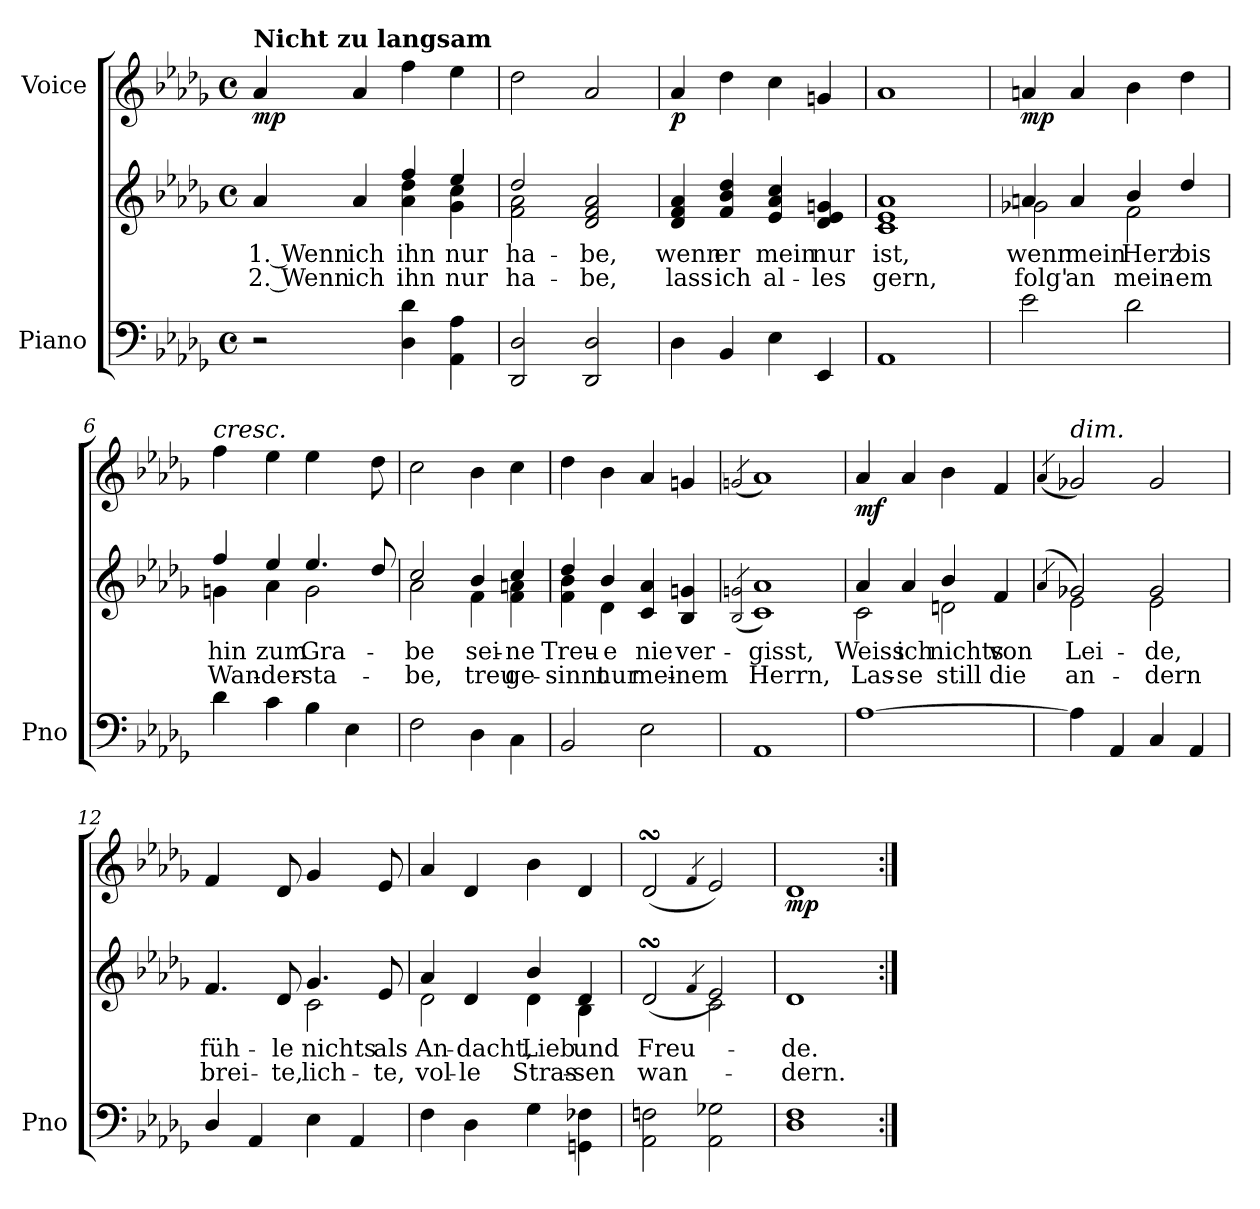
**kern	**kern	**text	**text	**kern	**dynam
*part2	*part2	*part2	*part2	*part1	*part1
*staff3	*staff2	*staff2	*staff2	*staff1	*staff1
*I"Piano	*	*	*	*I"Voice	*
*I'Pno	*	*	*	*	*
*	*	*	*	*stria5	*
*clefF4	*clefG2	*	*	*clefG2	*
*k[b-e-a-d-g-]	*k[b-e-a-d-g-]	*	*	*k[b-e-a-d-g-]	*
*M4/4	*M4/4	*	*	*M4/4	*
*met(c)	*met(c)	*	*	*met(c)	*
=1	=1	=1	=1	=1	=1
*	*^	*	*	*	*
!	!	!	!	!	!LO:TX:a:B:t=Nicht zu langsam	!
!	!	!	!	!	!	!LO:DY:b
2r	4a-/	2ryy	1. Wenn	2. Wenn	4a-	mp
.	4a-/	.	ich	ich	4a-	.
4D-\ 4d-\	4ff/	4a-\ 4dd-\	ihn	ihn	4ff	.
4AA-\ 4A-\	4ee-/	4g-\ 4cc\	nur	nur	4ee-	.
=2	=2	=2	=2	=2	=2	=2
2DD-/ 2D-/	2dd-/	2f\ 2a-\	ha-	ha-	2dd-	.
2DD-/ 2D-/	2d-/ 2f/ 2a-/	2ryy	-be,	-be,	2a-	.
=3	=3	=3	=3	=3	=3	=3
!	!	!	!	!	!	!LO:DY:b
*	*v	*v	*	*	*	*
4D-\	4d-/ 4f/ 4a-/	wenn	lass	4a-	p
4BB-/	4f/ 4b-/ 4dd-/	er	ich	4dd-	.
4E-\	4e-/ 4a-/ 4cc/	mein	al-	4cc	.
4EE-/	4d-/ 4e-/ 4gn/	nur	-les	4gn	.
=4	=4	=4	=4	=4	=4
1AA-	1c 1e- 1a-	ist,	gern,	1a-	.
=5	=5	=5	=5	=5	=5
*	*^	*	*	*	*
!	!	!	!	!	!	!LO:DY:b
2e-\	4an/	2g-X\	wenn	folg'	4an	mp
.	4a/	.	mein	an	4a	.
2d-\	4b-/	2f\	Herz	mein-	4b-	.
.	4dd-/	.	bis	-em	4dd-	.
=6	=6	=6	=6	=6	=6	=6
!	!	!	!	!	!LO:TX:i:t=cresc.	!
4d-\	4ff/	4gn\	hin	Wan-	4ff	.
4c\	4ee-/	4a-\	zum	-der-	4ee-	.
!	!	!	!	!	!LO:N:vis=4	!
4B-\	4.ee-/	2g\	Gra-	-sta-	4.ee-	.
4E-\	.	.	.	.	.	.
.	8dd-/	.	.	.	8dd-	.
=7	=7	=7	=7	=7	=7	=7
2F\	2cc/	2a-\	-be	-be,	2cc	.
4D-\	4b-/	4f\	sei-	treu	4b-	.
4C\	4cc/	4f\ 4an\	-ne	ge-	4cc	.
=8	=8	=8	=8	=8	=8	=8
2BB-/	4dd-/	4f\ 4b-\	Treu-	-sinnt	4dd-	.
.	4b-/	4d-\	-e	nur	4b-	.
2E-\	4c/ 4a-/	2ryy	nie	mei-	4a-	.
.	4B-/ 4gn/	.	ver-	-nem	4gn	.
*	*v	*v	*	*	*	*
=9	=9	=9	=9	=9	=9
!	!	!	!	!LO:N:head=open	!
.	(2qB-/ 2qgn/	.	.	(4qgn	.
1AA-	1c 1a-)	-gisst,	Herrn,	1a-)	.
=10	=10	=10	=10	=10	=10
*	*^	*	*	*	*
!	!	!	!	!	!	!LO:DY:b
[1A-	4a-/	2c\	Weiss	Las-	4a-	mf
.	4a-/	.	ich	-se	4a-	.
.	4b-/	2dn\	nichts	still	4b-	.
.	4f/	.	von	die	4f	.
=11	=11	=11	=11	=11	=11	=11
.	(4qa-/	.	.	.	(4qa-	.
!	!	!	!	!	!LO:TX:i:t=dim.	!
4A-\]	2g-X/)	2e-\	Lei-	an-	2g-X)	.
4AA-/	.	.	.	.	.	.
4C/	2g-/	2e-\	-de,	-dern	2g-	.
4AA-/	.	.	.	.	.	.
=12	=12	=12	=12	=12	=12	=12
!	!	!	!	!	!LO:N:vis=4	!
4D-/	4.f/	2ryy	füh-	brei-	4.f	.
4AA-/	.	.	.	.	.	.
.	8d-/	.	-le	-te,	8d-	.
!	!	!	!	!	!LO:N:vis=4	!
4E-\	4.g-/	2c\	nichts	lich-	4.g-	.
4AA-/	.	.	.	.	.	.
.	8e-/	.	als	-te,	8e-	.
=13	=13	=13	=13	=13	=13	=13
4F\	4a-/	2d-\	An-	vol-	4a-	.
4D-\	4d-/	.	-dacht,	-le	4d-	.
4G-\	4b-/	4d-\	Lieb	Stras-	4b-	.
4GGn\ 4F-X\	4d-/	4B-\	und	-sen	4d-	.
=14	=14	=14	=14	=14	=14	=14
2AA-\ 2Fn\	(2d-sSSs/	2ryy	Freu-	wan-	(2d-sSSs	.
.	4qf/	.	.	.	4qf	.
2AA-\ 2G-X\	2e-/)	2c\	.	.	2e-)	.
=15	=15	=15	=15	=15	=15	=15
!	!	!	!	!	!	!LO:DY:b
*	*v	*v	*	*	*	*
1D- 1F	1d-	-de.	-dern.	1d-	mp
=:|!	=:|!	=:|!	=:|!	=:|!	=:|!
*-	*-	*-	*-	*-	*-
